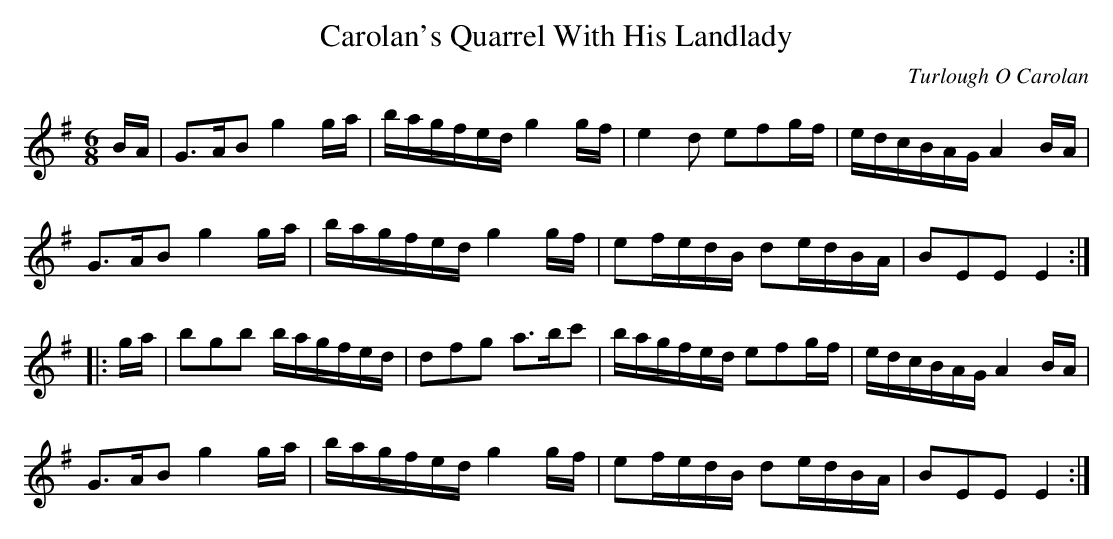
X:1
T:Carolan's Quarrel With His Landlady
C:Turlough O Carolan
L:1/8
M:6/8
K:G
B/2A/2|G3/2A/2B g2g/2a/2|b/2a/2g/2f/2e/2d/2 g2g/2f/2|e2d efg/2f/2|\
e/2d/2c/2B/2A/2G/2 A2B/2A/2|
G3/2A/2B g2g/2a/2|b/2a/2g/2f/2e/2d/2 g2g/2f/2|\
ef/2e/2d/2B/2 de/2d/2B/2A/2|BEE E2:|
|:g/2a/2|bgb b/2a/2g/2f/2e/2d/2|dfg a3/2b/2c'|\
b/2a/2g/2f/2e/2d/2 efg/2f/2|e/2d/2c/2B/2A/2G/2 A2B/2A/2|
G3/2A/2B g2g/2a/2|b/2a/2g/2f/2e/2d/2 g2g/2f/2|\
ef/2e/2d/2B/2 de/2d/2B/2A/2|BEE E2:|
